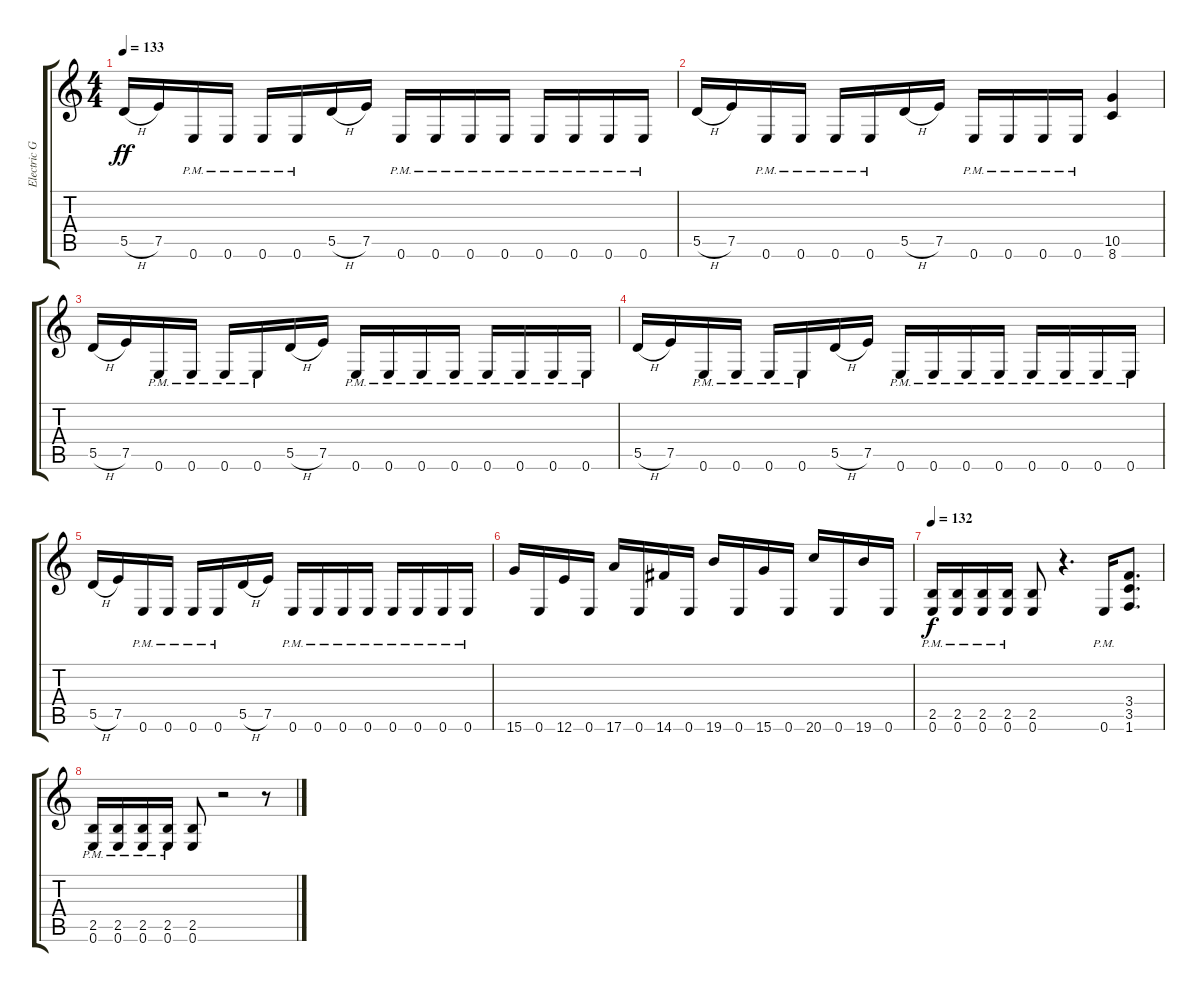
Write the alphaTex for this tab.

\track ("Electric Guitar" "Electric G") {instrument distortionguitar}
\staff {score tabs}
\tuning (E4 B3 G3 D3 A2 E2) {hide}
\ts (4 4)
\tempo 133
\clef g2
\ks aminor
5.5{h}.16{dy ff} 7.5.16 0.6{pm}.16 0.6{pm}.16 0.6{pm}.16 0.6{pm}.16 5.5{h}.16 7.5.16 0.6{pm}.16 0.6{pm}.16 0.6{pm}.16 0.6{pm}.16 0.6{pm}.16 0.6{pm}.16 0.6{pm}.16 0.6{pm}.16 |
5.5{h}.16 7.5.16 0.6{pm}.16 0.6{pm}.16 0.6{pm}.16 0.6{pm}.16 5.5{h}.16 7.5.16 0.6{pm}.16 0.6{pm}.16 0.6{pm}.16 0.6{pm}.16 (10.5 8.6).4 |
5.5{h}.16 7.5.16 0.6{pm}.16 0.6{pm}.16 0.6{pm}.16 0.6{pm}.16 5.5{h}.16 7.5.16 0.6{pm}.16 0.6{pm}.16 0.6{pm}.16 0.6{pm}.16 0.6{pm}.16 0.6{pm}.16 0.6{pm}.16 0.6{pm}.16 |
5.5{h}.16 7.5.16 0.6{pm}.16 0.6{pm}.16 0.6{pm}.16 0.6{pm}.16 5.5{h}.16 7.5.16 0.6{pm}.16 0.6{pm}.16 0.6{pm}.16 0.6{pm}.16 0.6{pm}.16 0.6{pm}.16 0.6{pm}.16 0.6{pm}.16 |
5.5{h}.16 7.5.16 0.6{pm}.16 0.6{pm}.16 0.6{pm}.16 0.6{pm}.16 5.5{h}.16 7.5.16 0.6{pm}.16 0.6{pm}.16 0.6{pm}.16 0.6{pm}.16 0.6{pm}.16 0.6{pm}.16 0.6{pm}.16 0.6{pm}.16 |
15.6.16 0.6.16 12.6.16 0.6.16 17.6.16 0.6.16 14.6.16 0.6.16 19.6.16 0.6.16 15.6.16 0.6.16 20.6.16 0.6.16 19.6.16 0.6.16 |
\tempo 132
(2.5{pm} 0.6{pm}).16{dy f} (2.5{pm} 0.6{pm}).16 (2.5{pm} 0.6{pm}).16 (2.5{pm} 0.6{pm}).16 (2.5 0.6).8 r.4{d} 0.6{pm}.16 (3.4 3.5 1.6).8{d} |
(2.5{pm} 0.6{pm}).16 (2.5{pm} 0.6{pm}).16 (2.5{pm} 0.6{pm}).16 (2.5{pm} 0.6{pm}).16 (2.5 0.6).8 r.2 r.8
